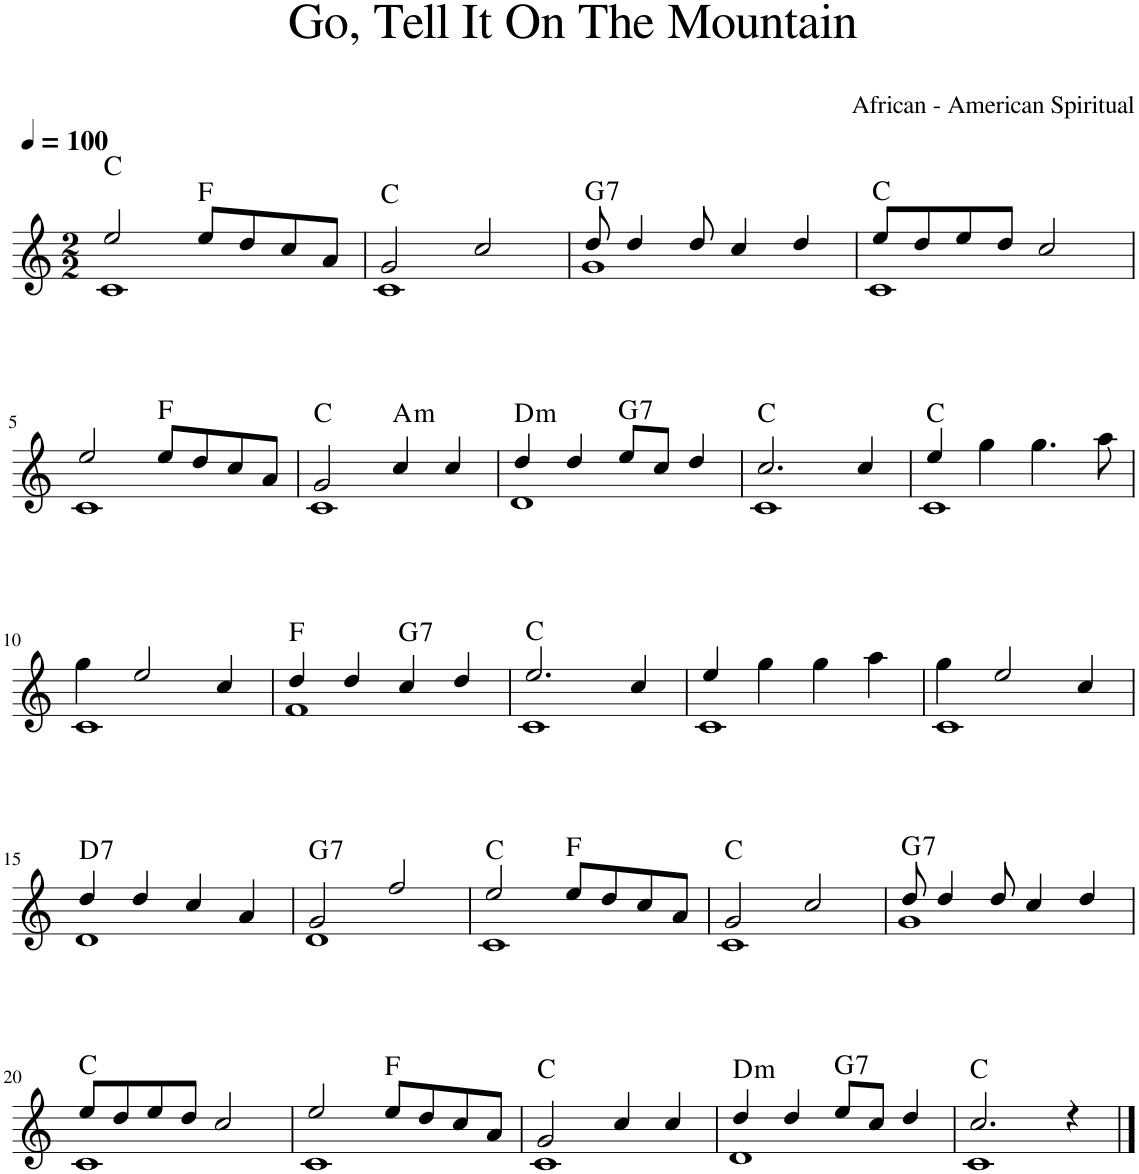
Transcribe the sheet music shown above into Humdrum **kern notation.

**kern	**harte
*part1	*part1
*staff1	*
*I"ハープ	*
*clefG2	*
*k[]	*
*M2/2	*
*MM100	*
=1	=1
*^	*
!	!	!LO:H:n=1:kt=N.C.
2ee/	1c	N C:maj
8ee/L	.	F:maj
8dd/	.	.
8cc/	.	.
8a/J	.	.
=2	=2	=2
2g/	1c	C:maj
2cc/	.	.
=3	=3	=3
!	!	!LO:H:kt=7
8dd/	1g	G:7
4dd/	.	.
8dd/	.	.
4cc/	.	.
4dd/	.	.
=4	=4	=4
8ee/L	1c	C:maj
8dd/	.	.
8ee/	.	.
8dd/J	.	.
2cc/	.	.
!!LO:LB:g=z	!!
=5	=5	=5
2ee/	1c	.
8ee/L	.	F:maj
8dd/	.	.
8cc/	.	.
8a/J	.	.
=6	=6	=6
2g/	1c	C:maj
!	!	!LO:H:kt=m
4cc/	.	A:min
4cc/	.	.
=7	=7	=7
!	!	!LO:H:kt=m
4dd/	1d	D:min
4dd/	.	.
!	!	!LO:H:kt=7
8ee/L	.	G:7
8cc/J	.	.
4dd/	.	.
=8	=8	=8
2.cc/	1c	C:maj
4cc/	.	.
=9	=9	=9
4ee/	1c	C:maj
4gg\	.	.
4.gg\	.	.
8aa\	.	.
!!LO:LB:g=z	!!
=10	=10	=10
4gg\	1c	.
2ee/	.	.
4cc/	.	.
=11	=11	=11
4dd/	1f	F:maj
4dd/	.	.
!	!	!LO:H:kt=7
4cc/	.	G:7
4dd/	.	.
=12	=12	=12
2.ee/	1c	C:maj
4cc/	.	.
=13	=13	=13
4ee/	1c	.
4gg\	.	.
4gg\	.	.
4aa\	.	.
=14	=14	=14
4gg\	1c	.
2ee/	.	.
4cc/	.	.
!!LO:LB:g=z	!!
=15	=15	=15
!	!	!LO:H:kt=7
4dd/	1d	D:7
4dd/	.	.
4cc/	.	.
4a/	.	.
=16	=16	=16
!	!	!LO:H:kt=7
2g/	1d	G:7
2ffn/	.	.
=17	=17	=17
2ee/	1c	C:maj
8ee/L	.	F:maj
8dd/	.	.
8cc/	.	.
8a/J	.	.
=18	=18	=18
2g/	1c	C:maj
2cc/	.	.
=19	=19	=19
!	!	!LO:H:kt=7
8dd/	1g	G:7
4dd/	.	.
8dd/	.	.
4cc/	.	.
4dd/	.	.
!!LO:LB:g=z	!!
=20	=20	=20
8ee/L	1c	C:maj
8dd/	.	.
8ee/	.	.
8dd/J	.	.
2cc/	.	.
=21	=21	=21
2ee/	1c	.
8ee/L	.	F:maj
8dd/	.	.
8cc/	.	.
8a/J	.	.
=22	=22	=22
2g/	1c	C:maj
4cc/	.	.
4cc/	.	.
=23	=23	=23
!	!	!LO:H:kt=m
4dd/	1d	D:min
4dd/	.	.
!	!	!LO:H:kt=7
8ee/L	.	G:7
8cc/J	.	.
4dd/	.	.
=24	=24	=24
2.cc/	1c	C:maj
4r	.	.
*v	*v	*
==	==
*-	*-
